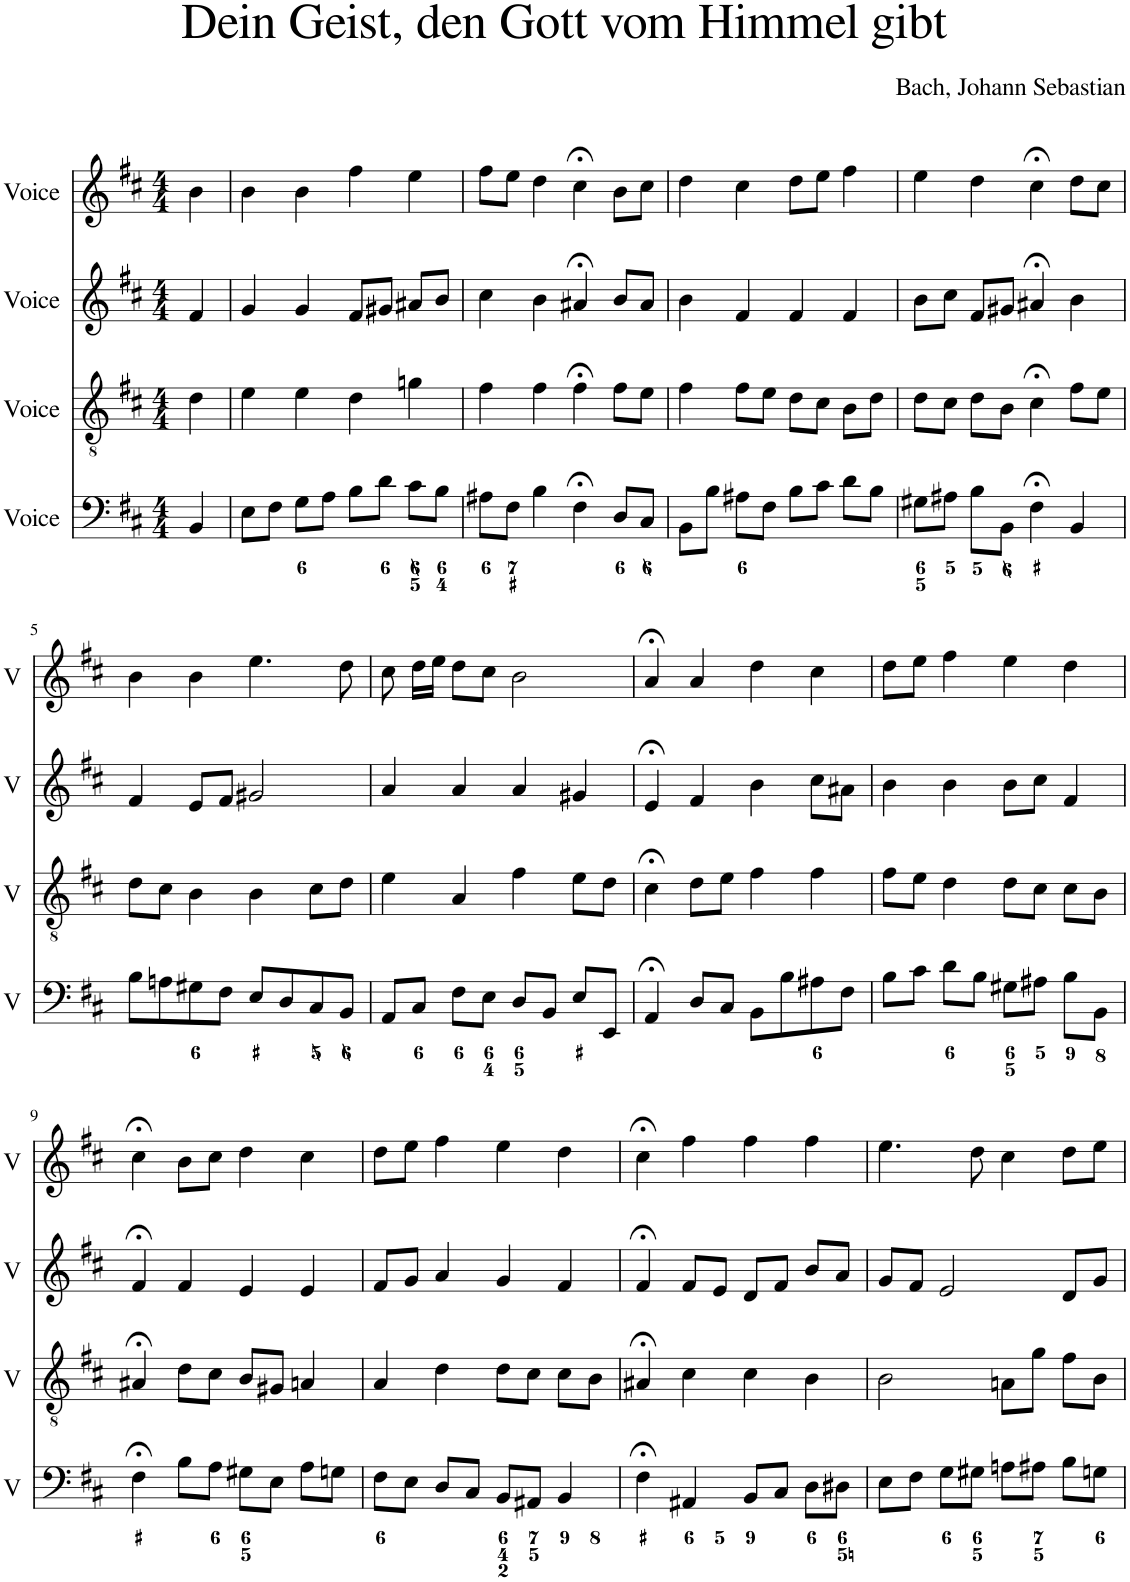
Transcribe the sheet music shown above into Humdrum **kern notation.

**kern	**kern	**kern	**kern
*part4	*part3	*part2	*part1
*staff4	*staff3	*staff2	*staff1
*I"Voice	*I"Voice	*I"Voice	*I"Voice
*I'V	*I'V	*I'V	*I'V
*clefF4	*clefGv2	*clefG2	*clefG2
*k[f#c#]	*k[f#c#]	*k[f#c#]	*k[f#c#]
*M4/4	*M4/4	*M4/4	*M4/4
=	=	=	=
4BB/	4d\	4f#/	4b\
=1	=1	=1	=1
8E\L	4e\	4g/	4b\
8F#\J	.	.	.
8G\L	4e\	4g/	4b\
8A\J	.	.	.
8B\L	4d\	8f#/L	4ff#\
8d\J	.	8g#X/J	.
8c#\L	4gn\	8a#X/L	4ee\
8B\J	.	8b/J	.
=2	=2	=2	=2
8A#X\L	4f#\	4cc#\	8ff#\L
8F#\J	.	.	8ee\J
4B\	4f#\	4b\	4dd\
4F#;<\	4f#;<\	4a#X;</	4cc#;<\
8D/L	8f#\L	8b/L	8b\L
8C#/J	8e\J	8a#/J	8cc#\J
=3	=3	=3	=3
8BB\L	4f#\	4b\	4dd\
8B\J	.	.	.
8A#X\L	8f#\L	4f#/	4cc#\
8F#\J	8e\J	.	.
8B\L	8d\L	4f#/	8dd\L
8c#\J	8c#\J	.	8ee\J
8d\L	8B\L	4f#/	4ff#\
8B\J	8d\J	.	.
=4	=4	=4	=4
8G#X\L	8d\L	8b\L	4ee\
8A#X\J	8c#\J	8cc#\J	.
8B\L	8d\L	8f#/L	4dd\
8BB\J	8B\J	8g#X/J	.
4F#;<\	4c#;<\	4a#X;</	4cc#;<\
4BB/	8f#\L	4b\	8dd\L
.	8e\J	.	8cc#\J
!!LO:LB:g=z
=5	=5	=5	=5
8B\L	8d\L	4f#/	4b\
8An\	8c#\J	.	.
8G#X\	4B\	8e/L	4b\
8F#\J	.	8f#/J	.
8E/L	4B\	2g#X/	4.ee\
8D/	.	.	.
8C#/	8c#\L	.	.
8BB/J	8d\J	.	8dd\
=6	=6	=6	=6
8AA/L	4e\	4a/	8cc#\
8C#/J	.	.	16dd\LL
.	.	.	16ee\JJ
8F#\L	4A/	4a/	8dd\L
8E\J	.	.	8cc#\J
8D/L	4f#\	4a/	2b\
8BB/J	.	.	.
8E/L	8e\L	4g#X/	.
8EE/J	8d\J	.	.
=7	=7	=7	=7
4AA;</	4c#;<\	4e;</	4a;</
8D/L	8d\L	4f#/	4a/
8C#/J	8e\J	.	.
8BB\L	4f#\	4b\	4dd\
8B\	.	.	.
8A#X\	4f#\	8cc#\L	4cc#\
8F#\J	.	8a#X\J	.
=8	=8	=8	=8
8B\L	8f#\L	4b\	8dd\L
8c#\J	8e\J	.	8ee\J
8d\L	4d\	4b\	4ff#\
8B\J	.	.	.
8G#X\L	8d\L	8b\L	4ee\
8A#X\J	8c#\J	8cc#\J	.
8B\L	8c#\L	4f#/	4dd\
8BB\J	8B\J	.	.
!!LO:LB:g=z
=9	=9	=9	=9
4F#;<\	4A#X;</	4f#;</	4cc#;<\
8B\L	8d\L	4f#/	8b\L
8A\J	8c#\J	.	8cc#\J
8G#X\L	8B/L	4e/	4dd\
8E\J	8G#X/J	.	.
8A\L	4An/	4e/	4cc#\
8Gn\J	.	.	.
=10	=10	=10	=10
8F#\L	4A/	8f#/L	8dd\L
8E\J	.	8g/J	8ee\J
8D/L	4d\	4a/	4ff#\
8C#/J	.	.	.
8BB/L	8d\L	4g/	4ee\
8AA#X/J	8c#\J	.	.
4BB/	8c#\L	4f#/	4dd\
.	8B\J	.	.
=11	=11	=11	=11
4F#;<\	4A#X;</	4f#;</	4cc#;<\
4AA#X/	4c#\	8f#/L	4ff#\
.	.	8e/J	.
8BB/L	4c#\	8d/L	4ff#\
8C#/J	.	8f#/J	.
8D\L	4B\	8b/L	4ff#\
8D#X\J	.	8a/J	.
=12	=12	=12	=12
8E\L	2B\	8g/L	4.ee\
8F#\J	.	8f#/J	.
8G\L	.	2e/	.
8G#X\J	.	.	8dd\
8An\L	8An\L	.	4cc#\
8A#X\J	8g\J	.	.
8B\L	8f#\L	8d/L	8dd\L
8Gn\J	8B\J	8g/J	8ee\J
=	=	=	=
*-	*-	*-	*-
